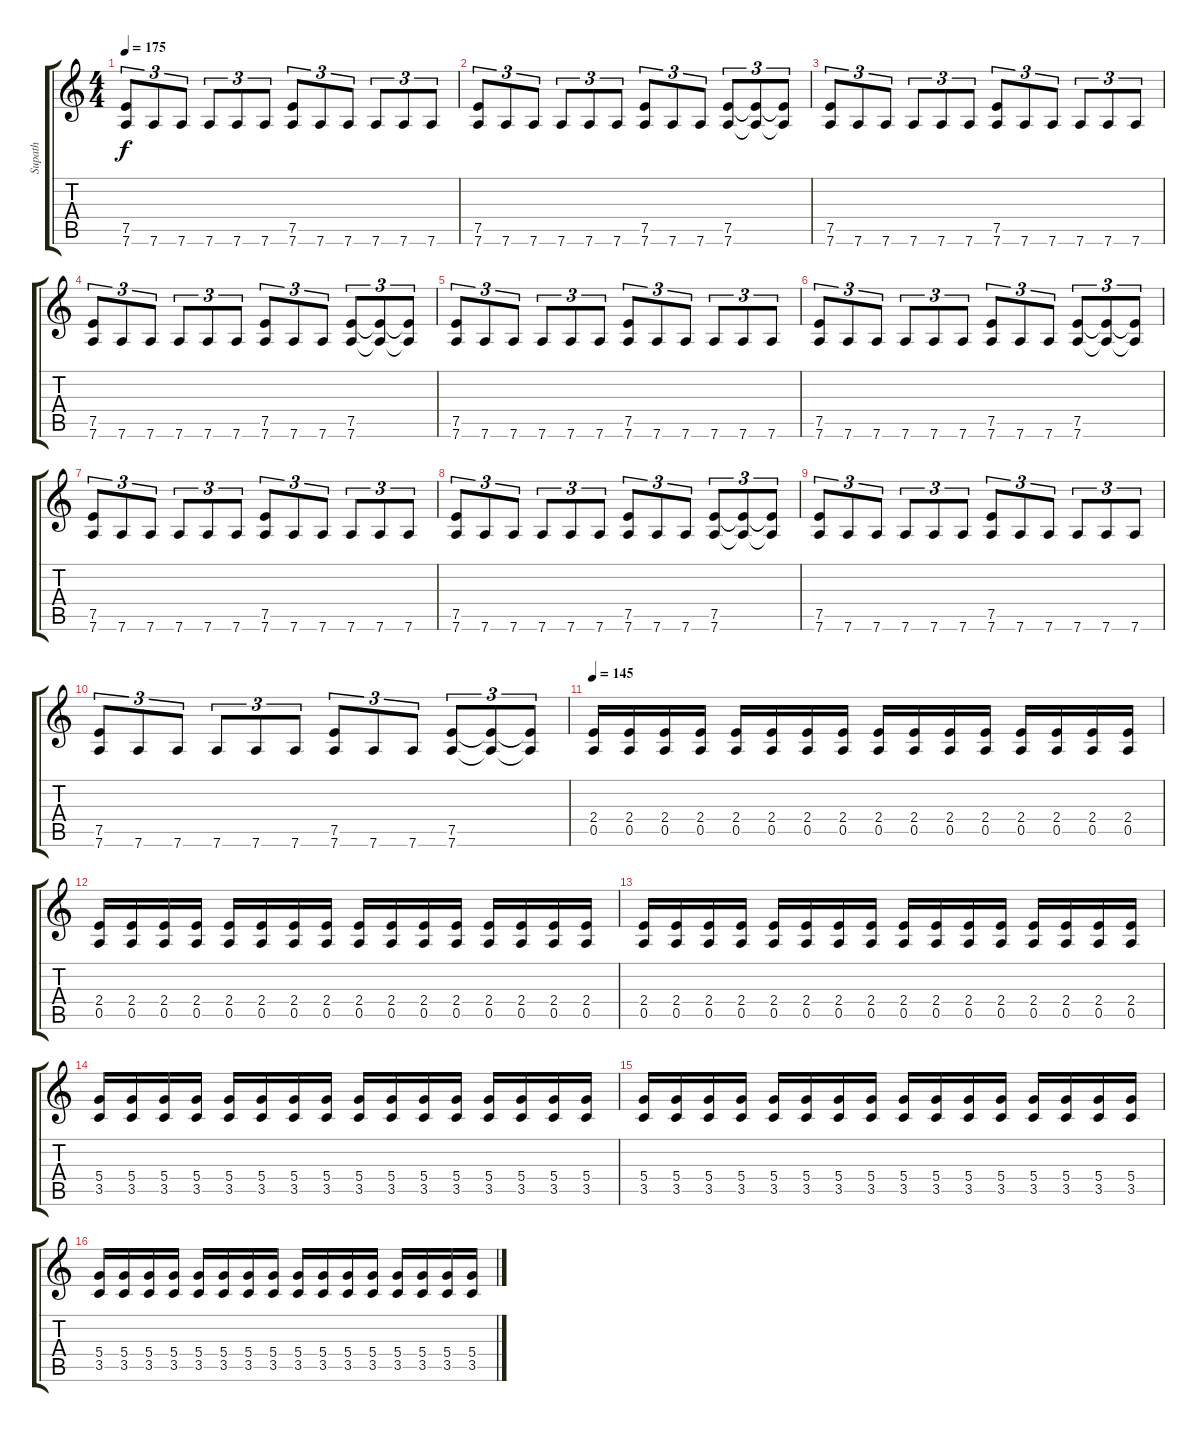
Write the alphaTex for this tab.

\track ("Supath" "Supath") {instrument distortionguitar}
\staff {score tabs}
\tuning (E4 B3 G3 D3 A2 D2) {hide}
\ts (4 4)
\tempo 175
\clef g2
\ks c
(7.5 7.6).8{tu (3 2) dy f} 7.6.8{tu (3 2)} 7.6.8{tu (3 2)} 7.6.8{tu (3 2)} 7.6.8{tu (3 2)} 7.6.8{tu (3 2)} (7.5 7.6).8{tu (3 2)} 7.6.8{tu (3 2)} 7.6.8{tu (3 2)} 7.6.8{tu (3 2)} 7.6.8{tu (3 2)} 7.6.8{tu (3 2)} |
(7.5 7.6).8{tu (3 2)} 7.6.8{tu (3 2)} 7.6.8{tu (3 2)} 7.6.8{tu (3 2)} 7.6.8{tu (3 2)} 7.6.8{tu (3 2)} (7.5 7.6).8{tu (3 2)} 7.6.8{tu (3 2)} 7.6.8{tu (3 2)} (7.5 7.6).8{tu (3 2)} (7.5{t} 7.6{t}).8{tu (3 2)} (7.5{t} 7.6{t}).8{tu (3 2)} |
(7.5 7.6).8{tu (3 2)} 7.6.8{tu (3 2)} 7.6.8{tu (3 2)} 7.6.8{tu (3 2)} 7.6.8{tu (3 2)} 7.6.8{tu (3 2)} (7.5 7.6).8{tu (3 2)} 7.6.8{tu (3 2)} 7.6.8{tu (3 2)} 7.6.8{tu (3 2)} 7.6.8{tu (3 2)} 7.6.8{tu (3 2)} |
(7.5 7.6).8{tu (3 2)} 7.6.8{tu (3 2)} 7.6.8{tu (3 2)} 7.6.8{tu (3 2)} 7.6.8{tu (3 2)} 7.6.8{tu (3 2)} (7.5 7.6).8{tu (3 2)} 7.6.8{tu (3 2)} 7.6.8{tu (3 2)} (7.5 7.6).8{tu (3 2)} (7.5{t} 7.6{t}).8{tu (3 2)} (7.5{t} 7.6{t}).8{tu (3 2)} |
(7.5 7.6).8{tu (3 2)} 7.6.8{tu (3 2)} 7.6.8{tu (3 2)} 7.6.8{tu (3 2)} 7.6.8{tu (3 2)} 7.6.8{tu (3 2)} (7.5 7.6).8{tu (3 2)} 7.6.8{tu (3 2)} 7.6.8{tu (3 2)} 7.6.8{tu (3 2)} 7.6.8{tu (3 2)} 7.6.8{tu (3 2)} |
(7.5 7.6).8{tu (3 2)} 7.6.8{tu (3 2)} 7.6.8{tu (3 2)} 7.6.8{tu (3 2)} 7.6.8{tu (3 2)} 7.6.8{tu (3 2)} (7.5 7.6).8{tu (3 2)} 7.6.8{tu (3 2)} 7.6.8{tu (3 2)} (7.5 7.6).8{tu (3 2)} (7.5{t} 7.6{t}).8{tu (3 2)} (7.5{t} 7.6{t}).8{tu (3 2)} |
(7.5 7.6).8{tu (3 2)} 7.6.8{tu (3 2)} 7.6.8{tu (3 2)} 7.6.8{tu (3 2)} 7.6.8{tu (3 2)} 7.6.8{tu (3 2)} (7.5 7.6).8{tu (3 2)} 7.6.8{tu (3 2)} 7.6.8{tu (3 2)} 7.6.8{tu (3 2)} 7.6.8{tu (3 2)} 7.6.8{tu (3 2)} |
(7.5 7.6).8{tu (3 2)} 7.6.8{tu (3 2)} 7.6.8{tu (3 2)} 7.6.8{tu (3 2)} 7.6.8{tu (3 2)} 7.6.8{tu (3 2)} (7.5 7.6).8{tu (3 2)} 7.6.8{tu (3 2)} 7.6.8{tu (3 2)} (7.5 7.6).8{tu (3 2)} (7.5{t} 7.6{t}).8{tu (3 2)} (7.5{t} 7.6{t}).8{tu (3 2)} |
(7.5 7.6).8{tu (3 2)} 7.6.8{tu (3 2)} 7.6.8{tu (3 2)} 7.6.8{tu (3 2)} 7.6.8{tu (3 2)} 7.6.8{tu (3 2)} (7.5 7.6).8{tu (3 2)} 7.6.8{tu (3 2)} 7.6.8{tu (3 2)} 7.6.8{tu (3 2)} 7.6.8{tu (3 2)} 7.6.8{tu (3 2)} |
(7.5 7.6).8{tu (3 2)} 7.6.8{tu (3 2)} 7.6.8{tu (3 2)} 7.6.8{tu (3 2)} 7.6.8{tu (3 2)} 7.6.8{tu (3 2)} (7.5 7.6).8{tu (3 2)} 7.6.8{tu (3 2)} 7.6.8{tu (3 2)} (7.5 7.6).8{tu (3 2)} (7.5{t} 7.6{t}).8{tu (3 2)} (7.5{t} 7.6{t}).8{tu (3 2)} |
\tempo 145
(2.4 0.5).16 (2.4 0.5).16 (2.4 0.5).16 (2.4 0.5).16 (2.4 0.5).16 (2.4 0.5).16 (2.4 0.5).16 (2.4 0.5).16 (2.4 0.5).16 (2.4 0.5).16 (2.4 0.5).16 (2.4 0.5).16 (2.4 0.5).16 (2.4 0.5).16 (2.4 0.5).16 (2.4 0.5).16 |
(2.4 0.5).16 (2.4 0.5).16 (2.4 0.5).16 (2.4 0.5).16 (2.4 0.5).16 (2.4 0.5).16 (2.4 0.5).16 (2.4 0.5).16 (2.4 0.5).16 (2.4 0.5).16 (2.4 0.5).16 (2.4 0.5).16 (2.4 0.5).16 (2.4 0.5).16 (2.4 0.5).16 (2.4 0.5).16 |
(2.4 0.5).16 (2.4 0.5).16 (2.4 0.5).16 (2.4 0.5).16 (2.4 0.5).16 (2.4 0.5).16 (2.4 0.5).16 (2.4 0.5).16 (2.4 0.5).16 (2.4 0.5).16 (2.4 0.5).16 (2.4 0.5).16 (2.4 0.5).16 (2.4 0.5).16 (2.4 0.5).16 (2.4 0.5).16 |
(5.4 3.5).16 (5.4 3.5).16 (5.4 3.5).16 (5.4 3.5).16 (5.4 3.5).16 (5.4 3.5).16 (5.4 3.5).16 (5.4 3.5).16 (5.4 3.5).16 (5.4 3.5).16 (5.4 3.5).16 (5.4 3.5).16 (5.4 3.5).16 (5.4 3.5).16 (5.4 3.5).16 (5.4 3.5).16 |
(5.4 3.5).16 (5.4 3.5).16 (5.4 3.5).16 (5.4 3.5).16 (5.4 3.5).16 (5.4 3.5).16 (5.4 3.5).16 (5.4 3.5).16 (5.4 3.5).16 (5.4 3.5).16 (5.4 3.5).16 (5.4 3.5).16 (5.4 3.5).16 (5.4 3.5).16 (5.4 3.5).16 (5.4 3.5).16 |
(5.4 3.5).16 (5.4 3.5).16 (5.4 3.5).16 (5.4 3.5).16 (5.4 3.5).16 (5.4 3.5).16 (5.4 3.5).16 (5.4 3.5).16 (5.4 3.5).16 (5.4 3.5).16 (5.4 3.5).16 (5.4 3.5).16 (5.4 3.5).16 (5.4 3.5).16 (5.4 3.5).16 (5.4 3.5).16
